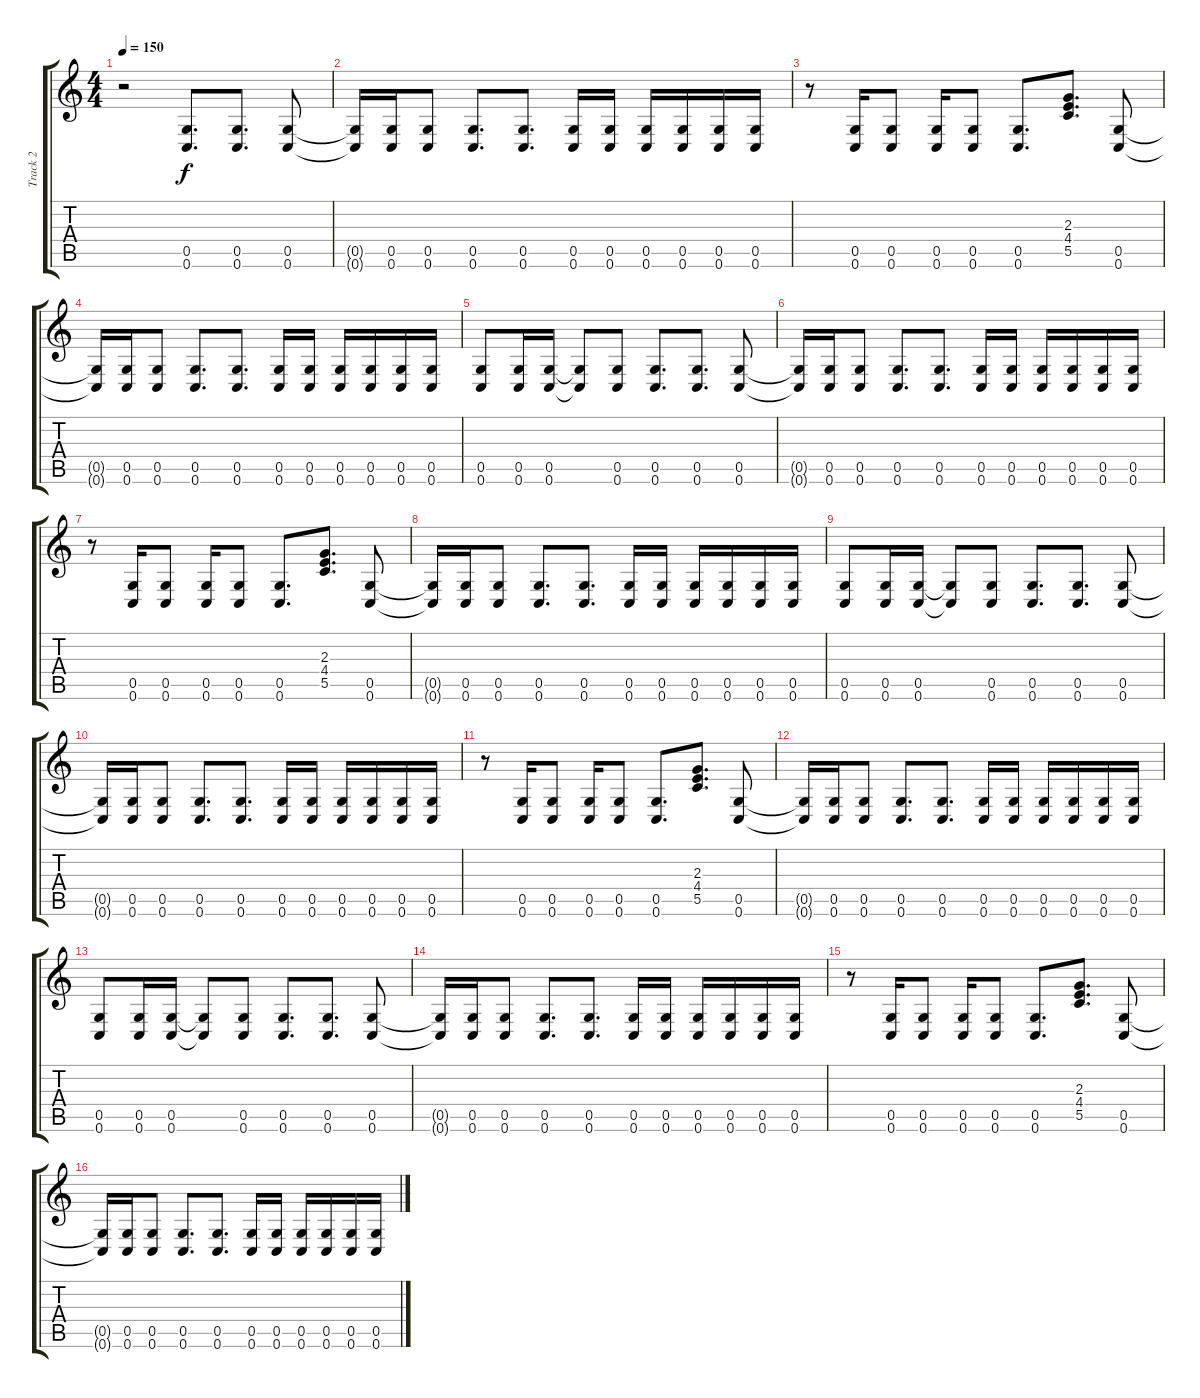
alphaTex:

\track ("Track 2" "Track 2") {instrument overdrivenguitar}
\staff {score tabs}
\tuning (D4 A3 F3 C3 G2 C2) {hide}
\ts (4 4)
\tempo 150
\clef g2
\ks c
r.2{dy f} (0.5 0.6).8{d} (0.5 0.6).8{d} (0.5 0.6).8 |
(0.5{t} 0.6{t}).16 (0.5 0.6).16 (0.5 0.6).8 (0.5 0.6).8{d} (0.5 0.6).8{d} (0.5 0.6).16 (0.5 0.6).16 (0.5 0.6).16 (0.5 0.6).16 (0.5 0.6).16 (0.5 0.6).16 |
r.8 (0.5 0.6).16 (0.5 0.6).8 (0.5 0.6).16 (0.5 0.6).8 (0.5 0.6).8{d} (2.3 4.4 5.5).8{d} (0.5 0.6).8 |
(0.5{t} 0.6{t}).16 (0.5 0.6).16 (0.5 0.6).8 (0.5 0.6).8{d} (0.5 0.6).8{d} (0.5 0.6).16 (0.5 0.6).16 (0.5 0.6).16 (0.5 0.6).16 (0.5 0.6).16 (0.5 0.6).16 |
(0.5 0.6).8 (0.5 0.6).16 (0.5 0.6).16 (0.5{t} 0.6{t}).8 (0.5 0.6).8 (0.5 0.6).8{d} (0.5 0.6).8{d} (0.5 0.6).8 |
(0.5{t} 0.6{t}).16 (0.5 0.6).16 (0.5 0.6).8 (0.5 0.6).8{d} (0.5 0.6).8{d} (0.5 0.6).16 (0.5 0.6).16 (0.5 0.6).16 (0.5 0.6).16 (0.5 0.6).16 (0.5 0.6).16 |
r.8 (0.5 0.6).16 (0.5 0.6).8 (0.5 0.6).16 (0.5 0.6).8 (0.5 0.6).8{d} (2.3 4.4 5.5).8{d} (0.5 0.6).8 |
(0.5{t} 0.6{t}).16 (0.5 0.6).16 (0.5 0.6).8 (0.5 0.6).8{d} (0.5 0.6).8{d} (0.5 0.6).16 (0.5 0.6).16 (0.5 0.6).16 (0.5 0.6).16 (0.5 0.6).16 (0.5 0.6).16 |
(0.5 0.6).8 (0.5 0.6).16 (0.5 0.6).16 (0.5{t} 0.6{t}).8 (0.5 0.6).8 (0.5 0.6).8{d} (0.5 0.6).8{d} (0.5 0.6).8 |
(0.5{t} 0.6{t}).16 (0.5 0.6).16 (0.5 0.6).8 (0.5 0.6).8{d} (0.5 0.6).8{d} (0.5 0.6).16 (0.5 0.6).16 (0.5 0.6).16 (0.5 0.6).16 (0.5 0.6).16 (0.5 0.6).16 |
r.8 (0.5 0.6).16 (0.5 0.6).8 (0.5 0.6).16 (0.5 0.6).8 (0.5 0.6).8{d} (2.3 4.4 5.5).8{d} (0.5 0.6).8 |
(0.5{t} 0.6{t}).16 (0.5 0.6).16 (0.5 0.6).8 (0.5 0.6).8{d} (0.5 0.6).8{d} (0.5 0.6).16 (0.5 0.6).16 (0.5 0.6).16 (0.5 0.6).16 (0.5 0.6).16 (0.5 0.6).16 |
(0.5 0.6).8 (0.5 0.6).16 (0.5 0.6).16 (0.5{t} 0.6{t}).8 (0.5 0.6).8 (0.5 0.6).8{d} (0.5 0.6).8{d} (0.5 0.6).8 |
(0.5{t} 0.6{t}).16 (0.5 0.6).16 (0.5 0.6).8 (0.5 0.6).8{d} (0.5 0.6).8{d} (0.5 0.6).16 (0.5 0.6).16 (0.5 0.6).16 (0.5 0.6).16 (0.5 0.6).16 (0.5 0.6).16 |
r.8 (0.5 0.6).16 (0.5 0.6).8 (0.5 0.6).16 (0.5 0.6).8 (0.5 0.6).8{d} (2.3 4.4 5.5).8{d} (0.5 0.6).8 |
(0.5{t} 0.6{t}).16 (0.5 0.6).16 (0.5 0.6).8 (0.5 0.6).8{d} (0.5 0.6).8{d} (0.5 0.6).16 (0.5 0.6).16 (0.5 0.6).16 (0.5 0.6).16 (0.5 0.6).16 (0.5 0.6).16
